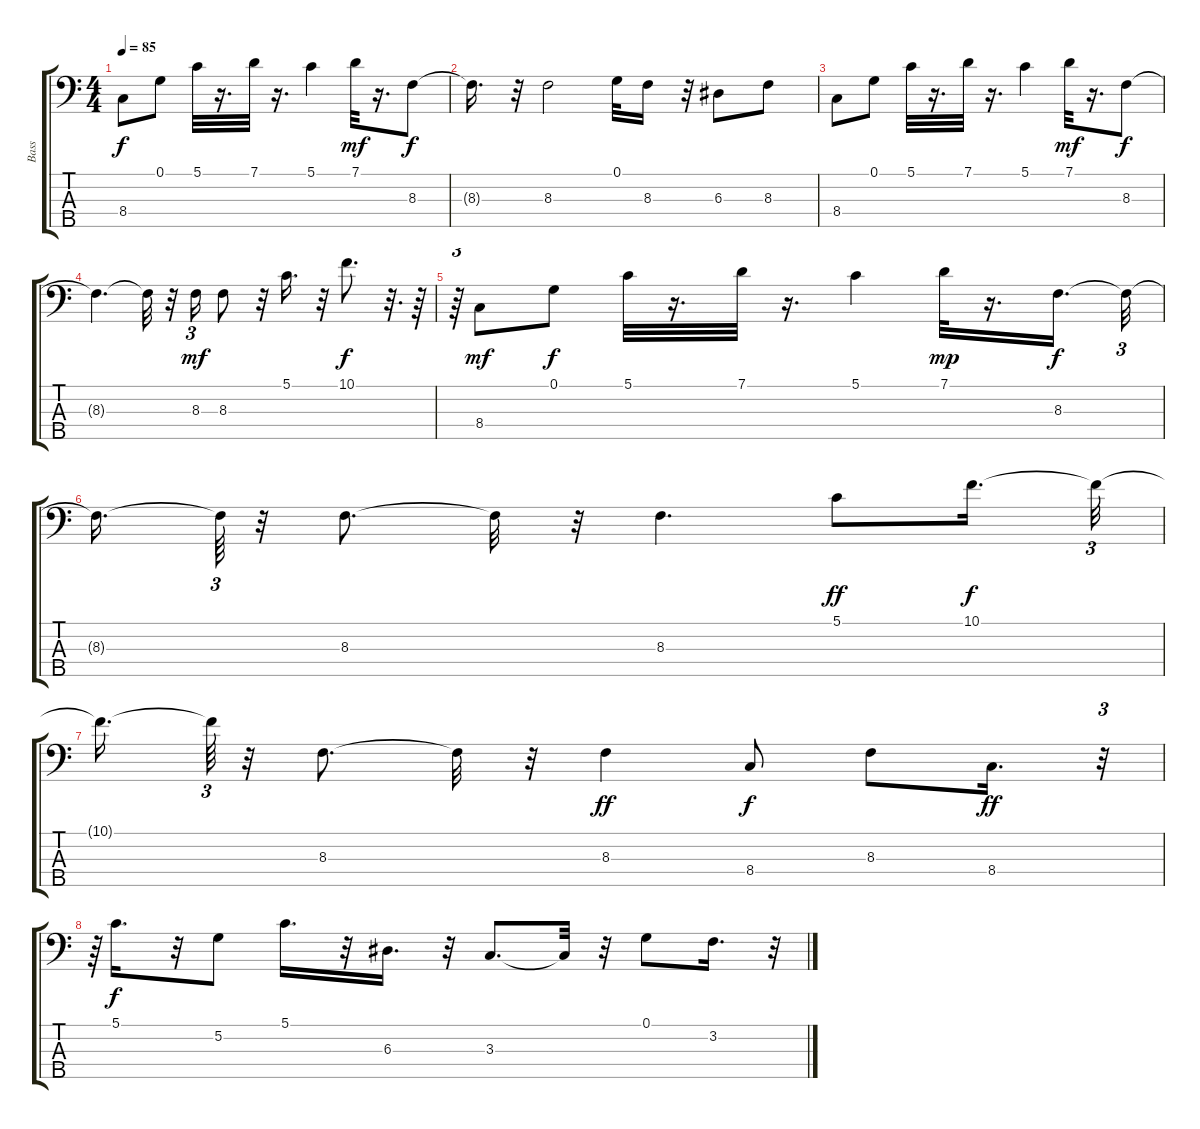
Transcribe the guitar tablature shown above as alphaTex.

\track ("Bass" "Bass") {instrument electricbassfinger}
\staff {score tabs}
\tuning (G2 D2 A1 E1 B0) {hide}
\ts (4 4)
\tempo 85
\clef f4
\ks c
8.4.8{dy f} 0.1.8 5.1.32 r.16{d} 7.1.32 r.16{d} 5.1.4 7.1.32{dy mf} r.16{d} 8.3.8{dy f} |
8.3{t}.16{d} r.32 8.3.2 0.1.32 8.3.16 r.32 6.3.8 8.3.8 |
8.4.8 0.1.8 5.1.32 r.16{d} 7.1.32 r.16{d} 5.1.4 7.1.32{dy mf} r.16{d} 8.3.8{dy f} |
8.3{t}.4{d} 8.3{t}.32 r.32 8.3.16{tu (3 2) dy mf} 8.3.8 r.32 5.1.16{d} r.32 10.1.8{d dy f} r.32{d} r.64 |
r.64{tu (3 2)} 8.4.8{dy mf} 0.1.8{dy f} 5.1.32 r.16{d} 7.1.32 r.16{d} 5.1.4 7.1.32{dy mp} r.16{d} 8.3.16{d dy f} 8.3{t}.32{tu (3 2)} |
8.3{t}.16{d} 8.3{t}.64{tu (3 2)} r.32 8.3.8{d} 8.3{t}.32 r.32 8.3.4{d} 5.1.8{dy ff} 10.1.16{d dy f} 10.1{t}.32{tu (3 2)} |
10.1{t}.16{d} 10.1{t}.64{tu (3 2)} r.32 8.3.8{d} 8.3{t}.32 r.32 8.3.4{dy ff} 8.4.8{dy f} 8.3.8 8.4.16{d dy ff} r.32{tu (3 2)} |
r.64{tu (3 2)} 5.1.16{d dy f} r.32 5.2.8 5.1.16{d} r.32 6.3.16{d} r.32 3.3.8{d} 3.3{t}.32 r.32 0.1.8 3.2.16{d} r.32{tu (3 2)}
